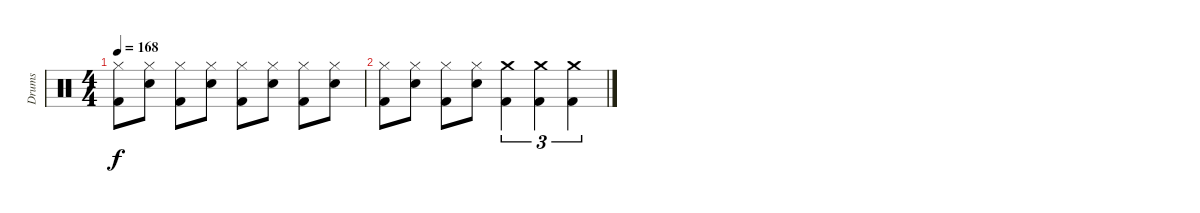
\track ("Drums" "Drums") {instrument percussion}
\staff {score}
\articulation defaults
\ts (4 4)
\tempo 168
\clef neutral
\ks c
("Hi-Hat (closed)" "Kick (hit) 2").8{dy f} ("Hi-Hat (closed)" "Snare (hit) 2").8 ("Hi-Hat (closed)" "Kick (hit) 2").8 ("Hi-Hat (closed)" "Snare (hit) 2").8 ("Hi-Hat (closed)" "Kick (hit) 2").8 ("Hi-Hat (closed)" "Snare (hit) 2").8 ("Hi-Hat (closed)" "Kick (hit) 2").8 ("Hi-Hat (closed)" "Snare (hit) 2").8 |
("Hi-Hat (closed)" "Kick (hit) 2").8 ("Hi-Hat (closed)" "Snare (hit) 2").8 ("Hi-Hat (closed)" "Kick (hit) 2").8 ("Hi-Hat (closed)" "Snare (hit) 2").8 ("Crash medium (hit)" "Kick (hit) 2").4{tu (3 2)} ("Crash medium (hit)" "Kick (hit) 2").4{tu (3 2)} ("Crash medium (hit)" "Kick (hit) 2").4{tu (3 2)}
